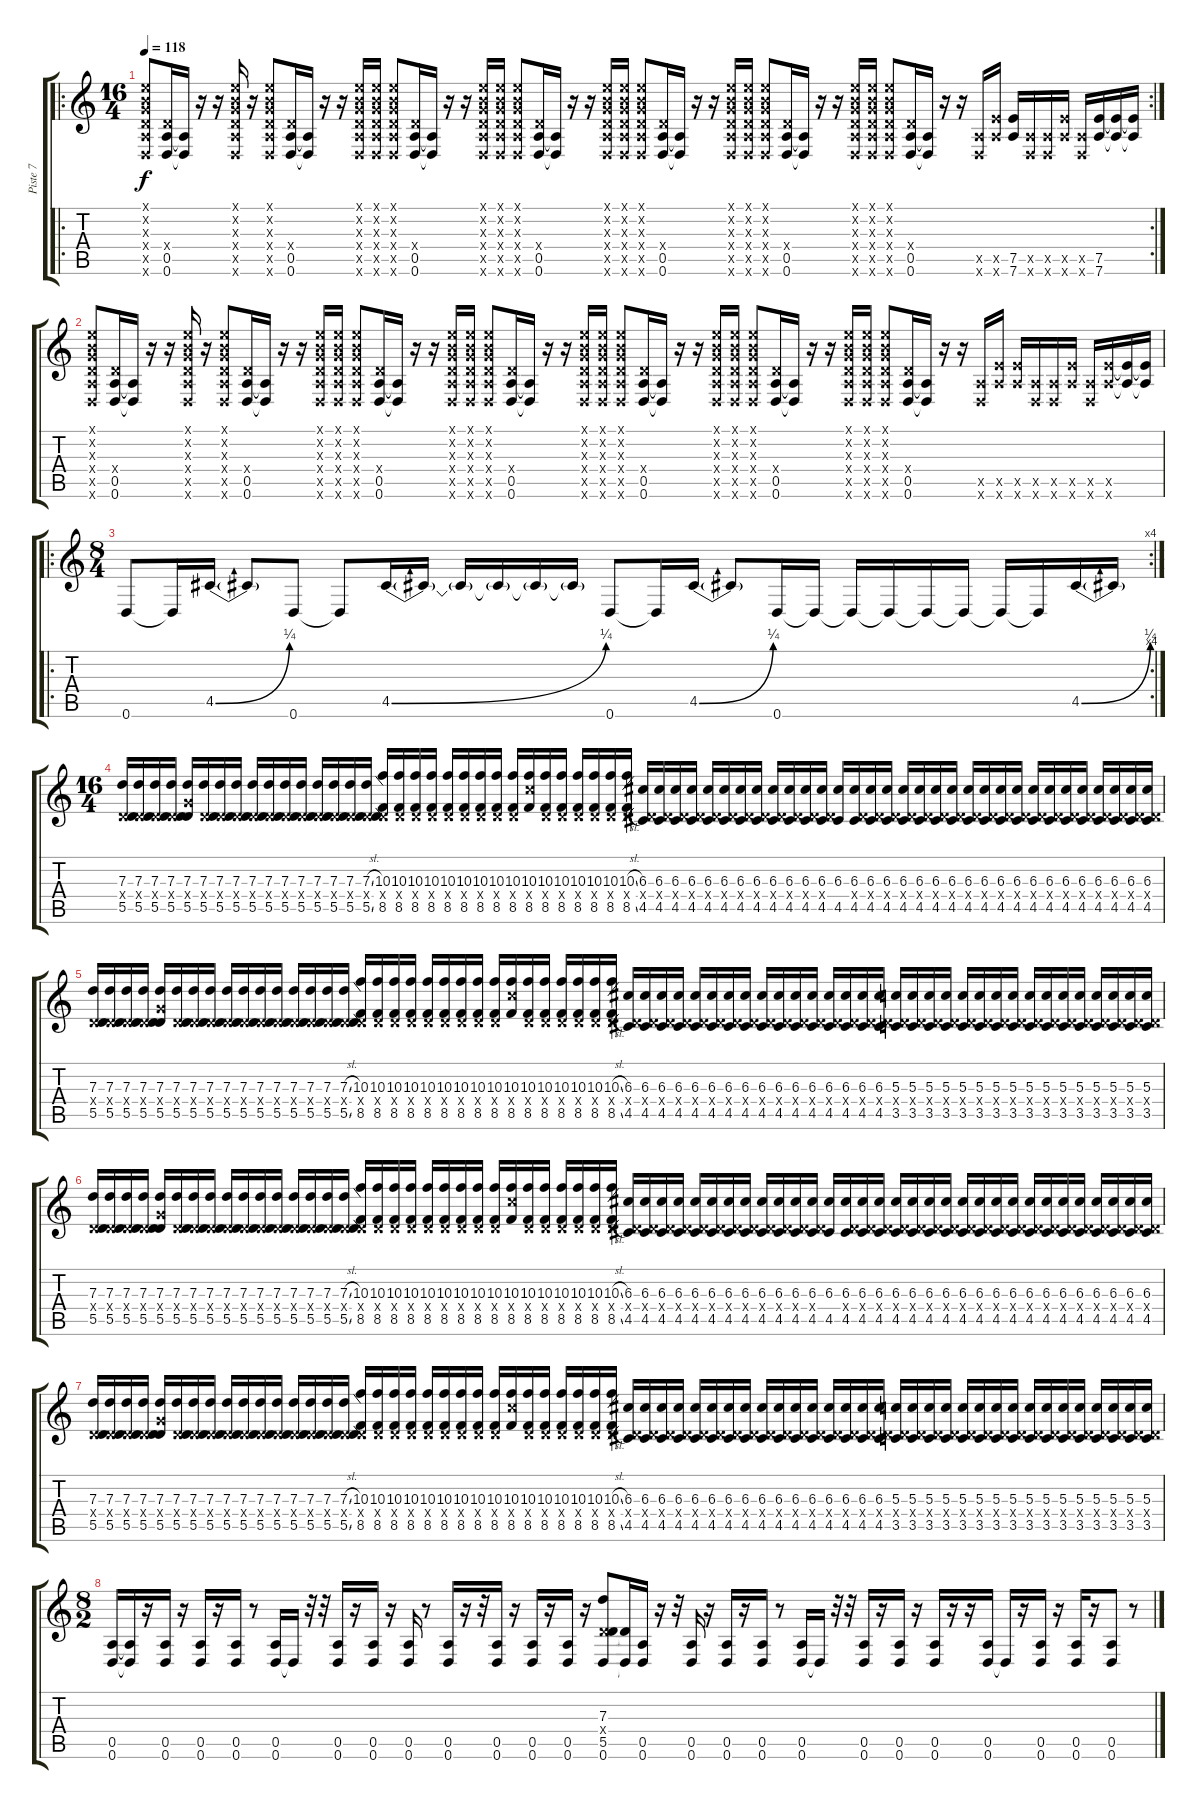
\track ("Piste 7" "Piste 7") {instrument distortionguitar}
\staff {score tabs}
\tuning (E4 B3 G3 D3 A2 D2) {hide}
\ro
\rc 2
\ts (16 4)
\tempo 118
\clef g2
\ks c
(0.1{x} 0.2{x} 0.3{x} 0.4{x} 0.5{x} 0.6{x}).8{dy f volume 16} (0.4{x} 0.5 0.6).16{volume 16} (0.5{t} 0.6{t}).16 r.16 r.16 (0.1{x} 0.2{x} 0.3{x} 0.4{x} 0.5{x} 0.6{x}).16 r.16 (0.1{x} 0.2{x} 0.3{x} 0.4{x} 0.5{x} 0.6{x}).8 (0.4{x} 0.5 0.6).16 (0.5{t} 0.6{t}).16 r.16 r.16 (0.1{x} 0.2{x} 0.3{x} 0.4{x} 0.5{x} 0.6{x}).16 (0.1{x} 0.2{x} 0.3{x} 0.4{x} 0.5{x} 0.6{x}).16 (0.1{x} 0.2{x} 0.3{x} 0.4{x} 0.5{x} 0.6{x}).8 (0.4{x} 0.5 0.6).16 (0.5{t} 0.6{t}).16 r.16 r.16 (0.1{x} 0.2{x} 0.3{x} 0.4{x} 0.5{x} 0.6{x}).16 (0.1{x} 0.2{x} 0.3{x} 0.4{x} 0.5{x} 0.6{x}).16 (0.1{x} 0.2{x} 0.3{x} 0.4{x} 0.5{x} 0.6{x}).8 (0.4{x} 0.5 0.6).16 (0.5{t} 0.6{t}).16 r.16 r.16 (0.1{x} 0.2{x} 0.3{x} 0.4{x} 0.5{x} 0.6{x}).16 (0.1{x} 0.2{x} 0.3{x} 0.4{x} 0.5{x} 0.6{x}).16 (0.1{x} 0.2{x} 0.3{x} 0.4{x} 0.5{x} 0.6{x}).8 (0.4{x} 0.5 0.6).16 (0.5{t} 0.6{t}).16 r.16 r.16 (0.1{x} 0.2{x} 0.3{x} 0.4{x} 0.5{x} 0.6{x}).16 (0.1{x} 0.2{x} 0.3{x} 0.4{x} 0.5{x} 0.6{x}).16 (0.1{x} 0.2{x} 0.3{x} 0.4{x} 0.5{x} 0.6{x}).8 (0.4{x} 0.5 0.6).16 (0.5{t} 0.6{t}).16 r.16 r.16 (0.1{x} 0.2{x} 0.3{x} 0.4{x} 0.5{x} 0.6{x}).16 (0.1{x} 0.2{x} 0.3{x} 0.4{x} 0.5{x} 0.6{x}).16 (0.1{x} 0.2{x} 0.3{x} 0.4{x} 0.5{x} 0.6{x}).8 (0.4{x} 0.5 0.6).16 (0.5{t} 0.6{t}).16 r.16 r.16 (0.5{x} 0.6{x}).16 (7.5{x} 7.6{x}).16 (7.5 7.6).16 (0.5{x} 0.6{x}).16 (0.5{x} 0.6{x}).16 (7.5{x} 7.6{x}).16 (0.5{x} 0.6{x}).16 (7.5 7.6).16 (7.5{t} 7.6{t}).16 (7.5{t} 7.6{t}).16 |
(0.1{x} 0.2{x} 0.3{x} 0.4{x} 0.5{x} 0.6{x}).8{volume 16} (0.4{x} 0.5 0.6).16{volume 16} (0.5{t} 0.6{t}).16 r.16 r.16 (0.1{x} 0.2{x} 0.3{x} 0.4{x} 0.5{x} 0.6{x}).16 r.16 (0.1{x} 0.2{x} 0.3{x} 0.4{x} 0.5{x} 0.6{x}).8 (0.4{x} 0.5 0.6).16 (0.5{t} 0.6{t}).16 r.16 r.16 (0.1{x} 0.2{x} 0.3{x} 0.4{x} 0.5{x} 0.6{x}).16 (0.1{x} 0.2{x} 0.3{x} 0.4{x} 0.5{x} 0.6{x}).16 (0.1{x} 0.2{x} 0.3{x} 0.4{x} 0.5{x} 0.6{x}).8 (0.4{x} 0.5 0.6).16 (0.5{t} 0.6{t}).16 r.16 r.16 (0.1{x} 0.2{x} 0.3{x} 0.4{x} 0.5{x} 0.6{x}).16 (0.1{x} 0.2{x} 0.3{x} 0.4{x} 0.5{x} 0.6{x}).16 (0.1{x} 0.2{x} 0.3{x} 0.4{x} 0.5{x} 0.6{x}).8 (0.4{x} 0.5 0.6).16 (0.5{t} 0.6{t}).16 r.16 r.16 (0.1{x} 0.2{x} 0.3{x} 0.4{x} 0.5{x} 0.6{x}).16 (0.1{x} 0.2{x} 0.3{x} 0.4{x} 0.5{x} 0.6{x}).16 (0.1{x} 0.2{x} 0.3{x} 0.4{x} 0.5{x} 0.6{x}).8 (0.4{x} 0.5 0.6).16 (0.5{t} 0.6{t}).16 r.16 r.16 (0.1{x} 0.2{x} 0.3{x} 0.4{x} 0.5{x} 0.6{x}).16 (0.1{x} 0.2{x} 0.3{x} 0.4{x} 0.5{x} 0.6{x}).16 (0.1{x} 0.2{x} 0.3{x} 0.4{x} 0.5{x} 0.6{x}).8 (0.4{x} 0.5 0.6).16 (0.5{t} 0.6{t}).16 r.16 r.16 (0.1{x} 0.2{x} 0.3{x} 0.4{x} 0.5{x} 0.6{x}).16 (0.1{x} 0.2{x} 0.3{x} 0.4{x} 0.5{x} 0.6{x}).16 (0.1{x} 0.2{x} 0.3{x} 0.4{x} 0.5{x} 0.6{x}).8 (0.4{x} 0.5 0.6).16 (0.5{t} 0.6{t}).16 r.16 r.16 (0.5{x} 0.6{x}).16 (7.5{x} 7.6{x}).16 (7.5{x} 7.6{x}).16 (0.5{x} 0.6{x}).16 (0.5{x} 0.6{x}).16 (7.5{x} 7.6{x}).16 (0.5{x} 0.6{x}).16 (7.5{x} 7.6{x}).16 (7.5{t} 7.6{t}).16 (7.5{t} 7.6{t}).16 |
\ro
\rc 4
\ts (8 4)
0.6.8 0.6{t}.16 4.5{be (bend 0 0 60 1)}.16 4.5{t}.8 0.6.8 0.6{t}.8 4.5{be (bend 0 0 60 1)}.16 4.5{t}.16 4.5{t}.16 4.5{t}.16 4.5{t}.16 4.5{t}.16 0.6.8 0.6{t}.16 4.5{be (bend 0 0 60 1)}.16 4.5{t}.8 0.6.16 0.6{t}.16 0.6{t}.16 0.6{t}.16 0.6{t}.16 0.6{t}.16 0.6{t}.16 0.6{t}.16 4.5{be (bend 0 0 60 1)}.16 4.5{t}.16 |
\ts (16 4)
(7.3 0.4{x} 5.5).16 (7.3 0.4{x} 5.5).16 (7.3 0.4{x} 5.5).16 (7.3 0.4{x} 5.5).16 (7.3 5.4{x} 5.5).16 (7.3 0.4{x} 5.5).16 (7.3 0.4{x} 5.5).16 (7.3 0.4{x} 5.5).16 (7.3 0.4{x} 5.5).16 (7.3 0.4{x} 5.5).16 (7.3 0.4{x} 5.5).16 (7.3 0.4{x} 5.5).16 (7.3 0.4{x} 5.5).16 (7.3 0.4{x} 5.5).16 (7.3 0.4{x} 5.5).16 (7.3{sl} 0.4{x} 5.5{sl}).16 (10.3 0.4{x} 8.5).16 (10.3 0.4{x} 8.5).16 (10.3 0.4{x} 8.5).16 (10.3 0.4{x} 8.5).16 (10.3 0.4{x} 8.5).16 (10.3 0.4{x} 8.5).16 (10.3 0.4{x} 8.5).16 (10.3 0.4{x} 8.5).16 (10.3 0.4{x} 8.5).16 (10.3 10.4{x} 8.5).16 (10.3 0.4{x} 8.5).16 (10.3 0.4{x} 8.5).16 (10.3 0.4{x} 8.5).16 (10.3 0.4{x} 8.5).16 (10.3 0.4{x} 8.5).16 (10.3{sl} 0.4{x} 8.5{sl}).16 (6.3 0.4{x} 4.5).16 (6.3 0.4{x} 4.5).16 (6.3 0.4{x} 4.5).16 (6.3 0.4{x} 4.5).16 (6.3 0.4{x} 4.5).16 (6.3 0.4{x} 4.5).16 (6.3 0.4{x} 4.5).16 (6.3 0.4{x} 4.5).16 (6.3 0.4{x} 4.5).16 (6.3 0.4{x} 4.5).16 (6.3 0.4{x} 4.5).16 (6.3 0.4{x} 4.5).16 (6.3 4.5).16 (6.3 0.4{x} 4.5).16 (6.3 0.4{x} 4.5).16 (6.3 0.4{x} 4.5).16 (6.3 0.4{x} 4.5).16 (6.3 0.4{x} 4.5).16 (6.3 0.4{x} 4.5).16 (6.3 0.4{x} 4.5).16 (6.3 0.4{x} 4.5).16 (6.3 0.4{x} 4.5).16 (6.3 0.4{x} 4.5).16 (6.3 0.4{x} 4.5).16 (6.3 0.4{x} 4.5).16 (6.3 0.4{x} 4.5).16 (6.3 0.4{x} 4.5).16 (6.3 0.4{x} 4.5).16 (6.3 0.4{x} 4.5).16 (6.3 0.4{x} 4.5).16 (6.3 0.4{x} 4.5).16 (6.3 0.4{x} 4.5).16 |
(7.3 0.4{x} 5.5).16 (7.3 0.4{x} 5.5).16 (7.3 0.4{x} 5.5).16 (7.3 0.4{x} 5.5).16 (7.3 5.4{x} 5.5).16 (7.3 0.4{x} 5.5).16 (7.3 0.4{x} 5.5).16 (7.3 0.4{x} 5.5).16 (7.3 0.4{x} 5.5).16 (7.3 0.4{x} 5.5).16 (7.3 0.4{x} 5.5).16 (7.3 0.4{x} 5.5).16 (7.3 0.4{x} 5.5).16 (7.3 0.4{x} 5.5).16 (7.3 0.4{x} 5.5).16 (7.3{sl} 0.4{x} 5.5{sl}).16 (10.3 0.4{x} 8.5).16 (10.3 0.4{x} 8.5).16 (10.3 0.4{x} 8.5).16 (10.3 0.4{x} 8.5).16 (10.3 0.4{x} 8.5).16 (10.3 0.4{x} 8.5).16 (10.3 0.4{x} 8.5).16 (10.3 0.4{x} 8.5).16 (10.3 0.4{x} 8.5).16 (10.3 10.4{x} 8.5).16 (10.3 0.4{x} 8.5).16 (10.3 0.4{x} 8.5).16 (10.3 0.4{x} 8.5).16 (10.3 0.4{x} 8.5).16 (10.3 0.4{x} 8.5).16 (10.3{sl} 0.4{x} 8.5{sl}).16 (6.3 0.4{x} 4.5).16 (6.3 0.4{x} 4.5).16 (6.3 0.4{x} 4.5).16 (6.3 0.4{x} 4.5).16 (6.3 0.4{x} 4.5).16 (6.3 0.4{x} 4.5).16 (6.3 0.4{x} 4.5).16 (6.3 0.4{x} 4.5).16 (6.3 0.4{x} 4.5).16 (6.3 0.4{x} 4.5).16 (6.3 0.4{x} 4.5).16 (6.3 0.4{x} 4.5).16 (6.3 0.4{x} 4.5).16 (6.3 0.4{x} 4.5).16 (6.3 0.4{x} 4.5).16 (6.3 0.4{x} 4.5).16 (5.3 0.4{x} 3.5).16 (5.3 0.4{x} 3.5).16 (5.3 0.4{x} 3.5).16 (5.3 0.4{x} 3.5).16 (5.3 0.4{x} 3.5).16 (5.3 0.4{x} 3.5).16 (5.3 0.4{x} 3.5).16 (5.3 0.4{x} 3.5).16 (5.3 0.4{x} 3.5).16 (5.3 0.4{x} 3.5).16 (5.3 0.4{x} 3.5).16 (5.3 0.4{x} 3.5).16 (5.3 0.4{x} 3.5).16 (5.3 0.4{x} 3.5).16 (5.3 0.4{x} 3.5).16 (5.3 0.4{x} 3.5).16 |
(7.3 0.4{x} 5.5).16 (7.3 0.4{x} 5.5).16 (7.3 0.4{x} 5.5).16 (7.3 0.4{x} 5.5).16 (7.3 5.4{x} 5.5).16 (7.3 0.4{x} 5.5).16 (7.3 0.4{x} 5.5).16 (7.3 0.4{x} 5.5).16 (7.3 0.4{x} 5.5).16 (7.3 0.4{x} 5.5).16 (7.3 0.4{x} 5.5).16 (7.3 0.4{x} 5.5).16 (7.3 0.4{x} 5.5).16 (7.3 0.4{x} 5.5).16 (7.3 0.4{x} 5.5).16 (7.3{sl} 0.4{x} 5.5{sl}).16 (10.3 0.4{x} 8.5).16 (10.3 0.4{x} 8.5).16 (10.3 0.4{x} 8.5).16 (10.3 0.4{x} 8.5).16 (10.3 0.4{x} 8.5).16 (10.3 0.4{x} 8.5).16 (10.3 0.4{x} 8.5).16 (10.3 0.4{x} 8.5).16 (10.3 0.4{x} 8.5).16 (10.3 10.4{x} 8.5).16 (10.3 0.4{x} 8.5).16 (10.3 0.4{x} 8.5).16 (10.3 0.4{x} 8.5).16 (10.3 0.4{x} 8.5).16 (10.3 0.4{x} 8.5).16 (10.3{sl} 0.4{x} 8.5{sl}).16 (6.3 0.4{x} 4.5).16 (6.3 0.4{x} 4.5).16 (6.3 0.4{x} 4.5).16 (6.3 0.4{x} 4.5).16 (6.3 0.4{x} 4.5).16 (6.3 0.4{x} 4.5).16 (6.3 0.4{x} 4.5).16 (6.3 0.4{x} 4.5).16 (6.3 0.4{x} 4.5).16 (6.3 0.4{x} 4.5).16 (6.3 0.4{x} 4.5).16 (6.3 0.4{x} 4.5).16 (6.3 4.5).16 (6.3 0.4{x} 4.5).16 (6.3 0.4{x} 4.5).16 (6.3 0.4{x} 4.5).16 (6.3 0.4{x} 4.5).16 (6.3 0.4{x} 4.5).16 (6.3 0.4{x} 4.5).16 (6.3 0.4{x} 4.5).16 (6.3 0.4{x} 4.5).16 (6.3 0.4{x} 4.5).16 (6.3 0.4{x} 4.5).16 (6.3 0.4{x} 4.5).16 (6.3 0.4{x} 4.5).16 (6.3 0.4{x} 4.5).16 (6.3 0.4{x} 4.5).16 (6.3 0.4{x} 4.5).16 (6.3 0.4{x} 4.5).16 (6.3 0.4{x} 4.5).16 (6.3 0.4{x} 4.5).16 (6.3 0.4{x} 4.5).16 |
(7.3 0.4{x} 5.5).16 (7.3 0.4{x} 5.5).16 (7.3 0.4{x} 5.5).16 (7.3 0.4{x} 5.5).16 (7.3 5.4{x} 5.5).16 (7.3 0.4{x} 5.5).16 (7.3 0.4{x} 5.5).16 (7.3 0.4{x} 5.5).16 (7.3 0.4{x} 5.5).16 (7.3 0.4{x} 5.5).16 (7.3 0.4{x} 5.5).16 (7.3 0.4{x} 5.5).16 (7.3 0.4{x} 5.5).16 (7.3 0.4{x} 5.5).16 (7.3 0.4{x} 5.5).16 (7.3{sl} 0.4{x} 5.5{sl}).16 (10.3 0.4{x} 8.5).16 (10.3 0.4{x} 8.5).16 (10.3 0.4{x} 8.5).16 (10.3 0.4{x} 8.5).16 (10.3 0.4{x} 8.5).16 (10.3 0.4{x} 8.5).16 (10.3 0.4{x} 8.5).16 (10.3 0.4{x} 8.5).16 (10.3 0.4{x} 8.5).16 (10.3 10.4{x} 8.5).16 (10.3 0.4{x} 8.5).16 (10.3 0.4{x} 8.5).16 (10.3 0.4{x} 8.5).16 (10.3 0.4{x} 8.5).16 (10.3 0.4{x} 8.5).16 (10.3{sl} 0.4{x} 8.5{sl}).16 (6.3 0.4{x} 4.5).16 (6.3 0.4{x} 4.5).16 (6.3 0.4{x} 4.5).16 (6.3 0.4{x} 4.5).16 (6.3 0.4{x} 4.5).16 (6.3 0.4{x} 4.5).16 (6.3 0.4{x} 4.5).16 (6.3 0.4{x} 4.5).16 (6.3 0.4{x} 4.5).16 (6.3 0.4{x} 4.5).16 (6.3 0.4{x} 4.5).16 (6.3 0.4{x} 4.5).16 (6.3 0.4{x} 4.5).16 (6.3 0.4{x} 4.5).16 (6.3 0.4{x} 4.5).16 (6.3 0.4{x} 4.5).16 (5.3 0.4{x} 3.5).16 (5.3 0.4{x} 3.5).16 (5.3 0.4{x} 3.5).16 (5.3 0.4{x} 3.5).16 (5.3 0.4{x} 3.5).16 (5.3 0.4{x} 3.5).16 (5.3 0.4{x} 3.5).16 (5.3 0.4{x} 3.5).16 (5.3 0.4{x} 3.5).16 (5.3 0.4{x} 3.5).16 (5.3 0.4{x} 3.5).16 (5.3 0.4{x} 3.5).16 (5.3 0.4{x} 3.5).16 (5.3 0.4{x} 3.5).16 (5.3 0.4{x} 3.5).16 (5.3 0.4{x} 3.5).16 |
\ts (8 2)
(0.5 0.6).16 (0.5{t} 0.6{t}).16 r.16 (0.5 0.6).16 r.16 (0.5 0.6).16 r.16 (0.5 0.6).16 r.8 (0.5 0.6).16 0.6{t}.16 r.32 r.32 (0.5 0.6).16 r.16 (0.5 0.6).16 r.16 (0.5 0.6).16 r.8 (0.5 0.6).16 r.16 r.32 (0.5 0.6).16 r.16 (0.5 0.6).16 r.16 (0.5 0.6).16 r.16 (7.3 0.4{x} 5.5 0.6).8 (5.5{t} 0.6{t}).16 (0.5 0.6).16 r.16 r.32 (0.5 0.6).16 r.16 (0.5 0.6).16 r.16 (0.5 0.6).16 r.8 (0.5 0.6).16 0.6{t}.16 r.32 r.32 (0.5 0.6).16 r.16 (0.5 0.6).16 r.16 (0.5 0.6).16 r.16 r.16 (0.5 0.6).16 0.6{t}.16 r.16 (0.5 0.6).16 r.16 (0.5 0.6).16 r.16 (0.5 0.6).8 r.8
